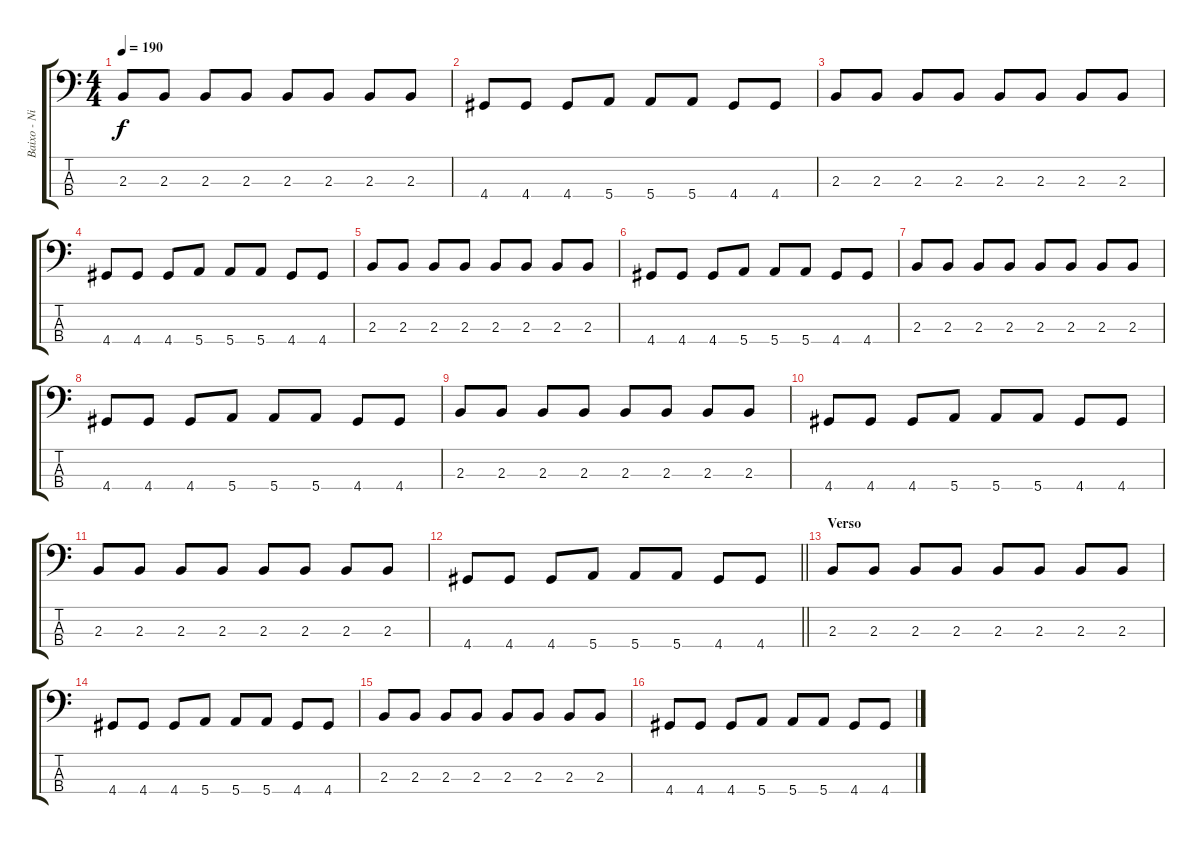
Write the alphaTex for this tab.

\track ("Baixo - Nikola" "Baixo - Ni") {instrument electricbasspick}
\staff {score tabs}
\tuning (G2 D2 A1 E1) {hide}
\ts (4 4)
\tempo 190
\clef f4
\ks c
2.3.8{dy f} 2.3.8 2.3.8 2.3.8 2.3.8 2.3.8 2.3.8 2.3.8 |
4.4.8 4.4.8 4.4.8 5.4.8 5.4.8 5.4.8 4.4.8 4.4.8 |
2.3.8 2.3.8 2.3.8 2.3.8 2.3.8 2.3.8 2.3.8 2.3.8 |
4.4.8 4.4.8 4.4.8 5.4.8 5.4.8 5.4.8 4.4.8 4.4.8 |
2.3.8 2.3.8 2.3.8 2.3.8 2.3.8 2.3.8 2.3.8 2.3.8 |
4.4.8 4.4.8 4.4.8 5.4.8 5.4.8 5.4.8 4.4.8 4.4.8 |
2.3.8 2.3.8 2.3.8 2.3.8 2.3.8 2.3.8 2.3.8 2.3.8 |
4.4.8 4.4.8 4.4.8 5.4.8 5.4.8 5.4.8 4.4.8 4.4.8 |
2.3.8 2.3.8 2.3.8 2.3.8 2.3.8 2.3.8 2.3.8 2.3.8 |
4.4.8 4.4.8 4.4.8 5.4.8 5.4.8 5.4.8 4.4.8 4.4.8 |
2.3.8 2.3.8 2.3.8 2.3.8 2.3.8 2.3.8 2.3.8 2.3.8 |
\barLineRight lightlight
4.4.8 4.4.8 4.4.8 5.4.8 5.4.8 5.4.8 4.4.8 4.4.8 |
\section ("" "Verso ")
2.3.8 2.3.8 2.3.8 2.3.8 2.3.8 2.3.8 2.3.8 2.3.8 |
4.4.8 4.4.8 4.4.8 5.4.8 5.4.8 5.4.8 4.4.8 4.4.8 |
2.3.8 2.3.8 2.3.8 2.3.8 2.3.8 2.3.8 2.3.8 2.3.8 |
4.4.8 4.4.8 4.4.8 5.4.8 5.4.8 5.4.8 4.4.8 4.4.8
